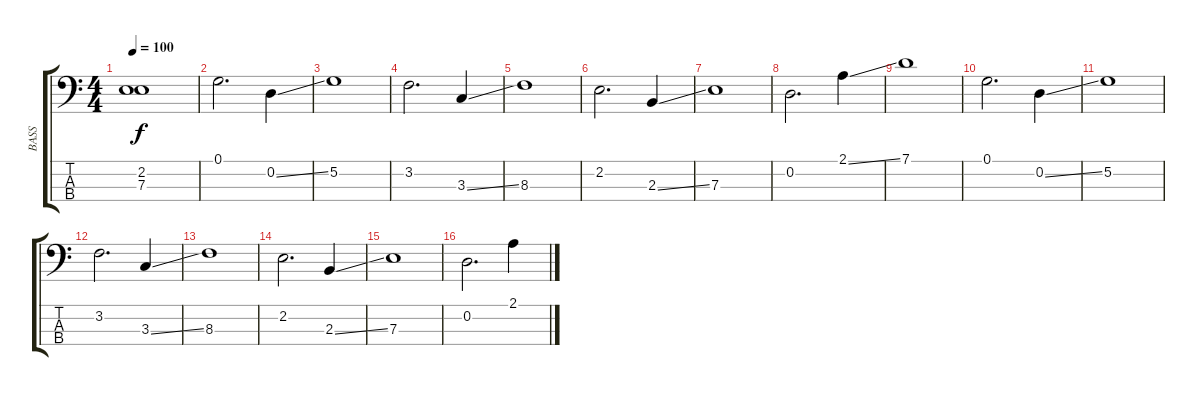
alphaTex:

\track ("BASS " "BASS ") {instrument electricbasspick}
\staff {score tabs}
\tuning (G2 D2 A1 E1) {hide}
\ts (4 4)
\tempo 100
\clef f4
\ks c
(2.2 7.3).1{dy f} |
0.1.2{d} 0.2{ss}.4 |
5.2.1 |
3.2.2{d} 3.3{ss}.4 |
8.3.1 |
2.2.2{d} 2.3{ss}.4 |
7.3.1 |
0.2.2{d} 2.1{ss}.4 |
7.1.1 |
0.1.2{d} 0.2{ss}.4 |
5.2.1 |
3.2.2{d} 3.3{ss}.4 |
8.3.1 |
2.2.2{d} 2.3{ss}.4 |
7.3.1 |
0.2.2{d} 2.1{ss}.4
